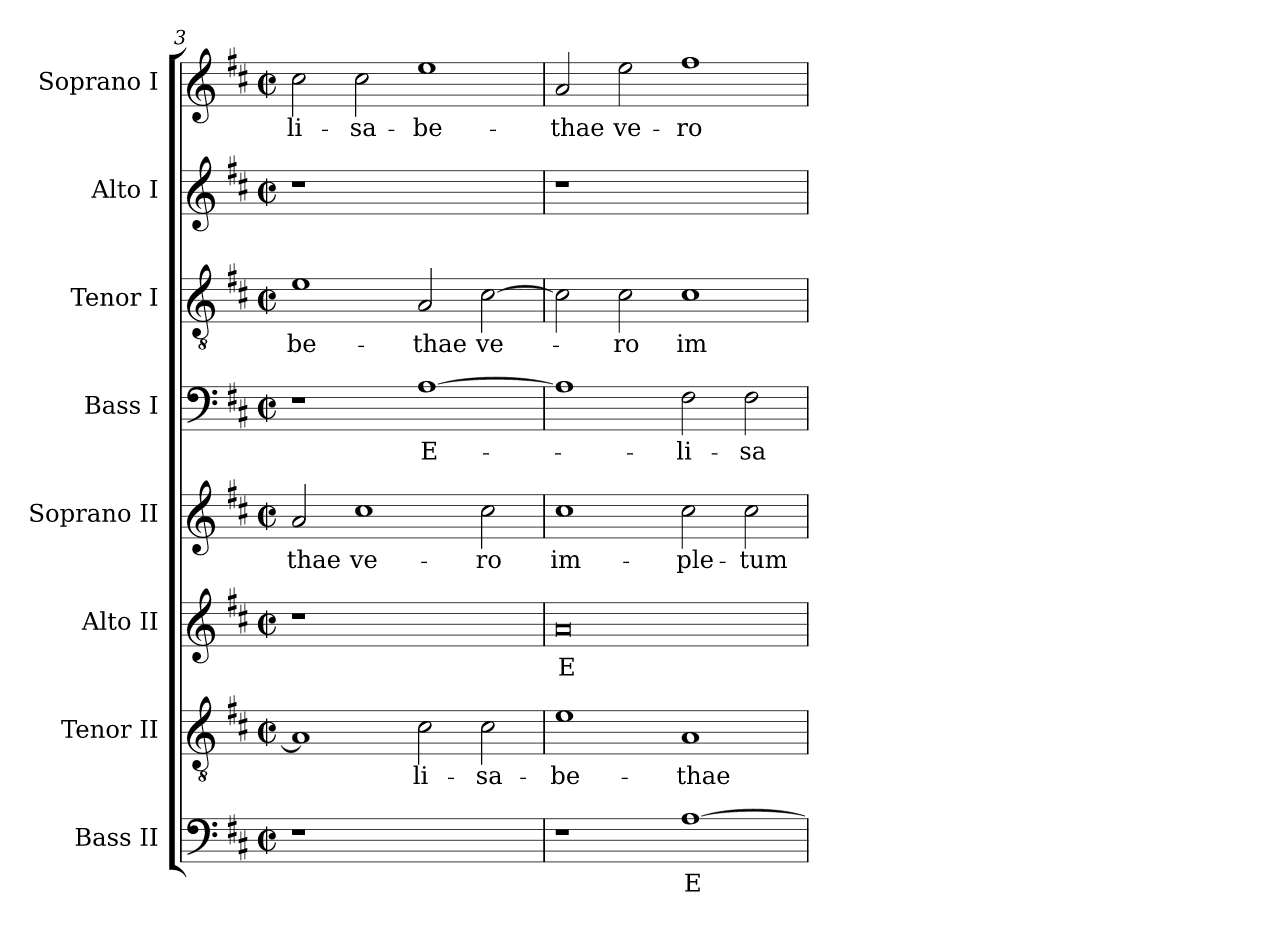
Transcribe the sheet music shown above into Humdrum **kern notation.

**kern	**text	**kern	**text	**kern	**text	**kern	**text	**kern	**text	**kern	**text	**kern	**kern	**text
*part8	*part8	*part7	*part7	*part6	*part6	*part5	*part5	*part4	*part4	*part3	*part3	*part2	*part1	*part1
*staff8	*staff8	*staff7	*staff7	*staff6	*staff6	*staff5	*staff5	*staff4	*staff4	*staff3	*staff3	*staff2	*staff1	*staff1
*I"Bass II	*	*I"Tenor II	*	*I"Alto II	*	*I"Soprano II	*	*I"Bass I	*	*I"Tenor I	*	*I"Alto I	*I"Soprano I	*
*I'B. II	*	*	*	*	*	*	*	*	*	*	*	*	*	*
*clefF4	*	*clefGv2	*	*clefG2	*	*clefG2	*	*clefF4	*	*clefGv2	*	*clefG2	*clefG2	*
*	*	*	*	*	*	*	*	*ITrd7c12	*	*	*	*ITrd7c12	*	*
*k[f#c#]	*	*k[f#c#]	*	*k[f#c#]	*	*k[f#c#]	*	*k[f#c#]	*	*k[f#c#]	*	*k[f#c#]	*k[f#c#]	*
*D:	*	*D:	*	*D:	*	*D:	*	*D:	*	*D:	*	*D:	*D:	*
*M2/2	*	*M2/2	*	*M2/2	*	*M2/2	*	*M2/2	*	*M2/2	*	*M2/2	*M2/2	*
*met(c|)	*	*met(c|)	*	*met(c|)	*	*met(c|)	*	*met(c|)	*	*met(c|)	*	*met(c|)	*met(c|)	*
=3	=3	=3	=3	=3	=3	=3	=3	=3	=3	=3	=3	=3	=3	=3
!LO:N:vis=1	!	!	!	!LO:N:vis=1	!	!	!	!	!	!	!	!	!	!
!	!	!	!	!	!	!	!LO:LY:b:color=#000000	!	!	!	!	!	!	!
!	!	!	!	!	!	!	!	!	!	!	!LO:LY:b:color=#000000	!LO:N:vis=1	!	!
!	!	!	!	!	!	!	!	!	!	!	!	!	!	!LO:LY:b:color=#000000
1r	.	1Ai]	.	1r	.	2ai/	-thae	1r	.	1ei	-be-	1r	2cc#i\	-li-
!	!	!	!	!	!	!	!LO:LY:b:color=#000000	!	!	!	!	!	!	!
!	!	!	!	!	!	!	!	!	!	!	!	!	!	!LO:LY:b:color=#000000
.	.	.	.	.	.	1cc#i	ve-	.	.	.	.	.	2cc#i\	-sa-
!	!	!	!LO:LY:b:color=#000000	!	!	!	!	!	!	!	!	!	!	!
!	!	!	!	!	!	!	!	!	!LO:LY:b:color=#000000	!	!	!	!	!
!	!	!	!	!	!	!	!	!	!	!	!LO:LY:b:color=#000000	!	!	!
!	!	!	!	!	!	!	!	!	!	!	!	!	!	!LO:LY:b:color=#000000
1ryy	.	2c#i\	-li-	1ryy	.	.	.	[>1AAi	E-	2Ai/	-thae	1ryy	1eei	-be-
!	!	!	!LO:LY:b:color=#000000	!	!	!	!	!	!	!	!	!	!	!
!	!	!	!	!	!	!	!LO:LY:b:color=#000000	!	!	!	!	!	!	!
!	!	!	!	!	!	!	!	!	!	!	!LO:LY:b:color=#000000	!	!	!
.	.	2c#i\	-sa-	.	.	2cc#i\	-ro	.	.	[>2c#i\	ve-	.	.	.
=4	=4	=4	=4	=4	=4	=4	=4	=4	=4	=4	=4	=4	=4	=4
!	!	!	!LO:LY:b:color=#000000	!	!	!	!	!	!	!	!	!	!	!
!	!	!	!	!	!LO:LY:b:color=#000000	!	!	!	!	!	!	!	!	!
!	!	!	!	!	!	!	!LO:LY:b:color=#000000	!	!	!	!	!LO:N:vis=1	!	!
!	!	!	!	!	!	!	!	!	!	!	!	!	!	!LO:LY:b:color=#000000
1r	.	1ei	-be-	0ai	E-	1cc#i	im-	1AAi]	.	2c#i\]	.	1r	2ai/	-thae
!	!	!	!	!	!	!	!	!	!	!	!LO:LY:b:color=#000000	!	!	!
!	!	!	!	!	!	!	!	!	!	!	!	!	!	!LO:LY:b:color=#000000
.	.	.	.	.	.	.	.	.	.	2c#i\	-ro	.	2eei\	ve-
!	!LO:LY:b:color=#000000	!	!	!	!	!	!	!	!	!	!	!	!	!
!	!	!	!LO:LY:b:color=#000000	!	!	!	!	!	!	!	!	!	!	!
!	!	!	!	!	!	!	!LO:LY:b:color=#000000	!	!	!	!	!	!	!
!	!	!	!	!	!	!	!	!	!LO:LY:b:color=#000000	!	!	!	!	!
!	!	!	!	!	!	!	!	!	!	!	!LO:LY:b:color=#000000	!	!	!
!	!	!	!	!	!	!	!	!	!	!	!	!	!	!LO:LY:b:color=#000000
[>1Ai	E-	1Ai	-thae	.	.	2cc#i\	-ple-	2FF#i\	-li-	1c#i	im-	1ryy	1ff#i	-ro
!	!	!	!	!	!	!	!LO:LY:b:color=#000000	!	!	!	!	!	!	!
!	!	!	!	!	!	!	!	!	!LO:LY:b:color=#000000	!	!	!	!	!
.	.	.	.	.	.	2cc#i\	-tum	2FF#i\	-sa-	.	.	.	.	.
=	=	=	=	=	=	=	=	=	=	=	=	=	=	=
*-	*-	*-	*-	*-	*-	*-	*-	*-	*-	*-	*-	*-	*-	*-
